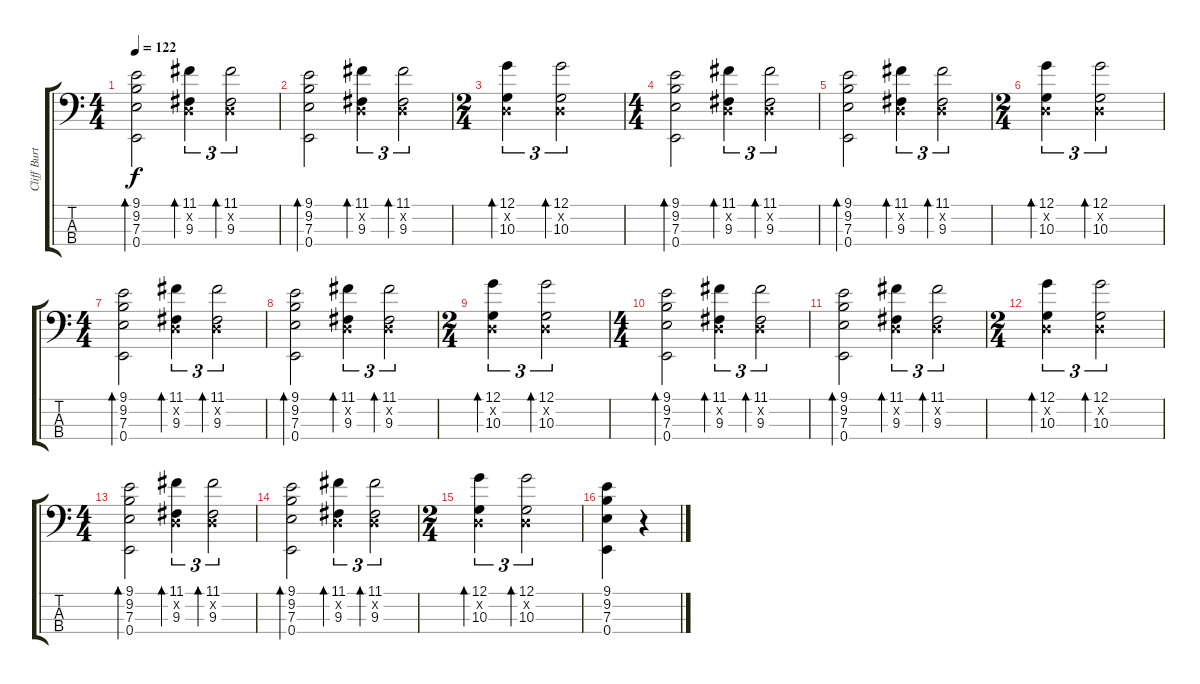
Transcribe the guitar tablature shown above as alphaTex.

\track ("Cliff Burton" "Cliff Burt") {instrument electricbassfinger}
\staff {score tabs}
\tuning (G2 D2 A1 E1) {hide}
\ts (4 4)
\tempo 122
\clef f4
\ks c
(9.1 9.2 7.3 0.4).2{bd 60 dy f} (11.1 0.2{x} 9.3).4{tu (3 2) bd 60} (11.1 0.2{x} 9.3).2{tu (3 2) bd 60} |
(9.1 9.2 7.3 0.4).2{bd 60} (11.1 0.2{x} 9.3).4{tu (3 2) bd 60} (11.1 0.2{x} 9.3).2{tu (3 2) bd 60} |
\ts (2 4)
(12.1 0.2{x} 10.3).4{tu (3 2) bd 60} (12.1 0.2{x} 10.3).2{tu (3 2) bd 60} |
\ts (4 4)
(9.1 9.2 7.3 0.4).2{bd 60} (11.1 0.2{x} 9.3).4{tu (3 2) bd 60} (11.1 0.2{x} 9.3).2{tu (3 2) bd 60} |
(9.1 9.2 7.3 0.4).2{bd 60} (11.1 0.2{x} 9.3).4{tu (3 2) bd 60} (11.1 0.2{x} 9.3).2{tu (3 2) bd 60} |
\ts (2 4)
(12.1 0.2{x} 10.3).4{tu (3 2) bd 60} (12.1 0.2{x} 10.3).2{tu (3 2) bd 60} |
\ts (4 4)
(9.1 9.2 7.3 0.4).2{bd 60} (11.1 0.2{x} 9.3).4{tu (3 2) bd 60} (11.1 0.2{x} 9.3).2{tu (3 2) bd 60} |
(9.1 9.2 7.3 0.4).2{bd 60} (11.1 0.2{x} 9.3).4{tu (3 2) bd 60} (11.1 0.2{x} 9.3).2{tu (3 2) bd 60} |
\ts (2 4)
(12.1 0.2{x} 10.3).4{tu (3 2) bd 60} (12.1 0.2{x} 10.3).2{tu (3 2) bd 60} |
\ts (4 4)
(9.1 9.2 7.3 0.4).2{bd 60} (11.1 0.2{x} 9.3).4{tu (3 2) bd 60} (11.1 0.2{x} 9.3).2{tu (3 2) bd 60} |
(9.1 9.2 7.3 0.4).2{bd 60} (11.1 0.2{x} 9.3).4{tu (3 2) bd 60} (11.1 0.2{x} 9.3).2{tu (3 2) bd 60} |
\ts (2 4)
(12.1 0.2{x} 10.3).4{tu (3 2) bd 60} (12.1 0.2{x} 10.3).2{tu (3 2) bd 60} |
\ts (4 4)
(9.1 9.2 7.3 0.4).2{bd 60} (11.1 0.2{x} 9.3).4{tu (3 2) bd 60} (11.1 0.2{x} 9.3).2{tu (3 2) bd 60} |
(9.1 9.2 7.3 0.4).2{bd 60} (11.1 0.2{x} 9.3).4{tu (3 2) bd 60} (11.1 0.2{x} 9.3).2{tu (3 2) bd 60} |
\ts (2 4)
(12.1 0.2{x} 10.3).4{tu (3 2) bd 60} (12.1 0.2{x} 10.3).2{tu (3 2) bd 60} |
(9.1 9.2 7.3 0.4).4 r.4
